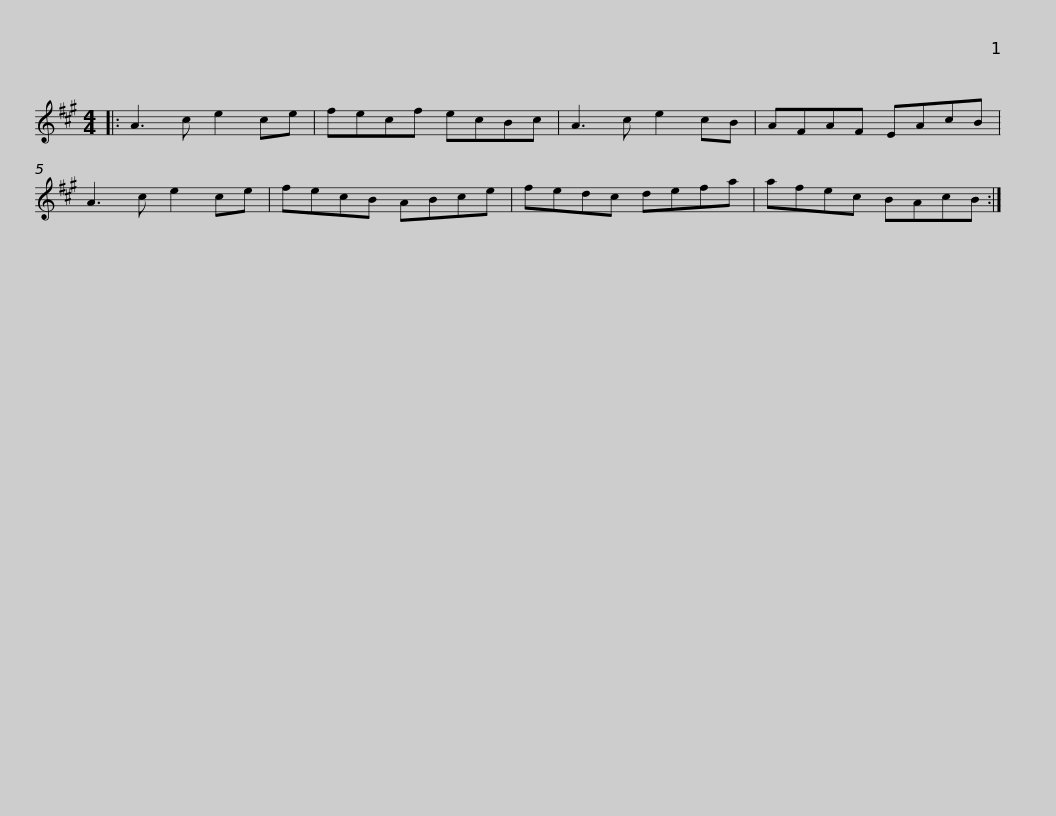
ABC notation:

X:1
L:1/8
M:4/4
I:linebreak $
K:A
V:1 treble
V:1
|: A3 c e2 ce | fecf ecBc | A3 c e2 cB | AFAF EAcB | A3 c e2 ce | %5
 fecB ABce |$ fedc defa | afec BAcB :| %8
